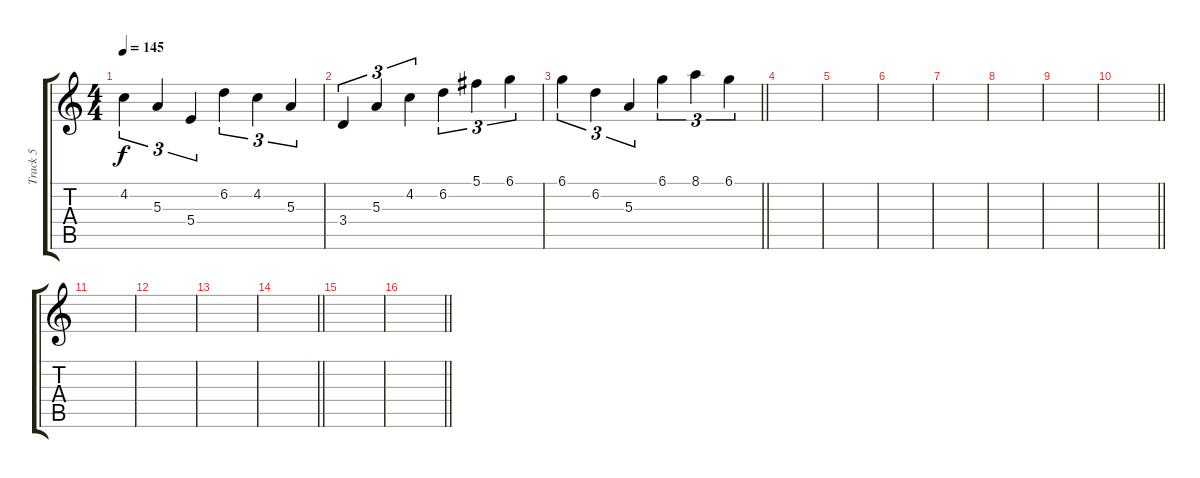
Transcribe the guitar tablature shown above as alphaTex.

\track ("Track 5" "Track 5") {instrument acousticguitarsteel}
\staff {score tabs}
\tuning (Db4 Ab3 E3 B2 Gb2 B1) {hide}
\ts (4 4)
\tempo 145
\clef g2
\ks c
4.2.4{tu (3 2) dy f} 5.3.4{tu (3 2)} 5.4.4{tu (3 2)} 6.2.4{tu (3 2)} 4.2.4{tu (3 2)} 5.3.4{tu (3 2)} |
3.4.4{tu (3 2)} 5.3.4{tu (3 2)} 4.2.4{tu (3 2)} 6.2.4{tu (3 2)} 5.1.4{tu (3 2)} 6.1.4{tu (3 2)} |
\barLineRight lightlight
6.1.4{tu (3 2)} 6.2.4{tu (3 2)} 5.3.4{tu (3 2)} 6.1.4{tu (3 2)} 8.1.4{tu (3 2)} 6.1.4{tu (3 2)} |
\section ("" " ")
|
|
|
|
|
|
\barLineRight lightlight
|
\section ("" " ")
|
|
|
\barLineRight lightlight
|
|
\barLineRight lightlight
